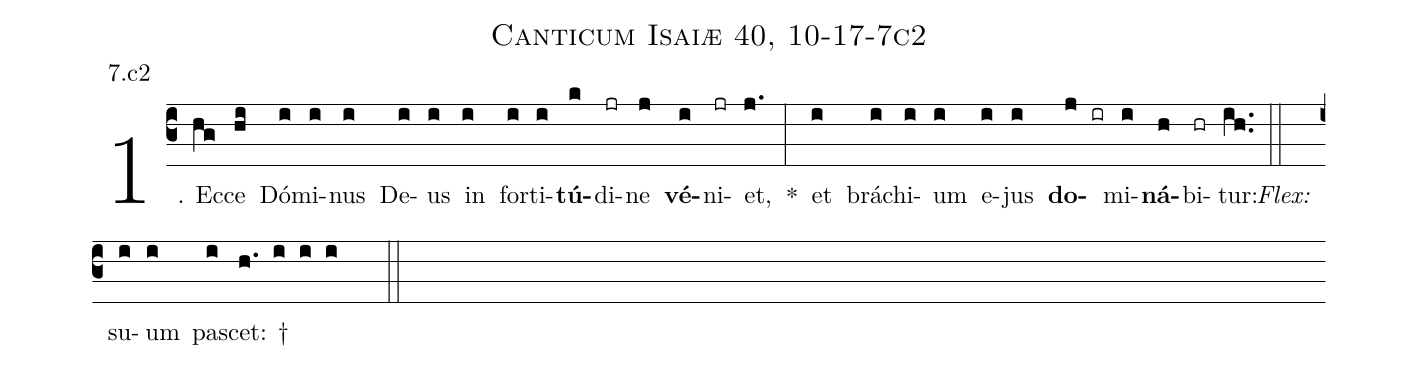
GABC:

name: Canticum Isaiæ 40, 10-17-7c2;
annotation: 7.c2;
%%
(c3)1. Ec(hg)ce(hi) Dó(i)mi(i)nus(i) De(i)us(i) in(i) for(i)ti(i)<b>tú</b>(k)di(jr)ne(j) <b>vé</b>(i)ni(jr)et,(j.) *(:) et(i) brá(i)chi(i)um(i) e(i)jus(i) <b>do</b>(j ir)mi(i)<b>ná</b>(h)bi(hr)tur:(ih..) (::)
<i>Flex:</i>()  su(i)um(i) pa(i)scet: †(h. i i i  ::)
